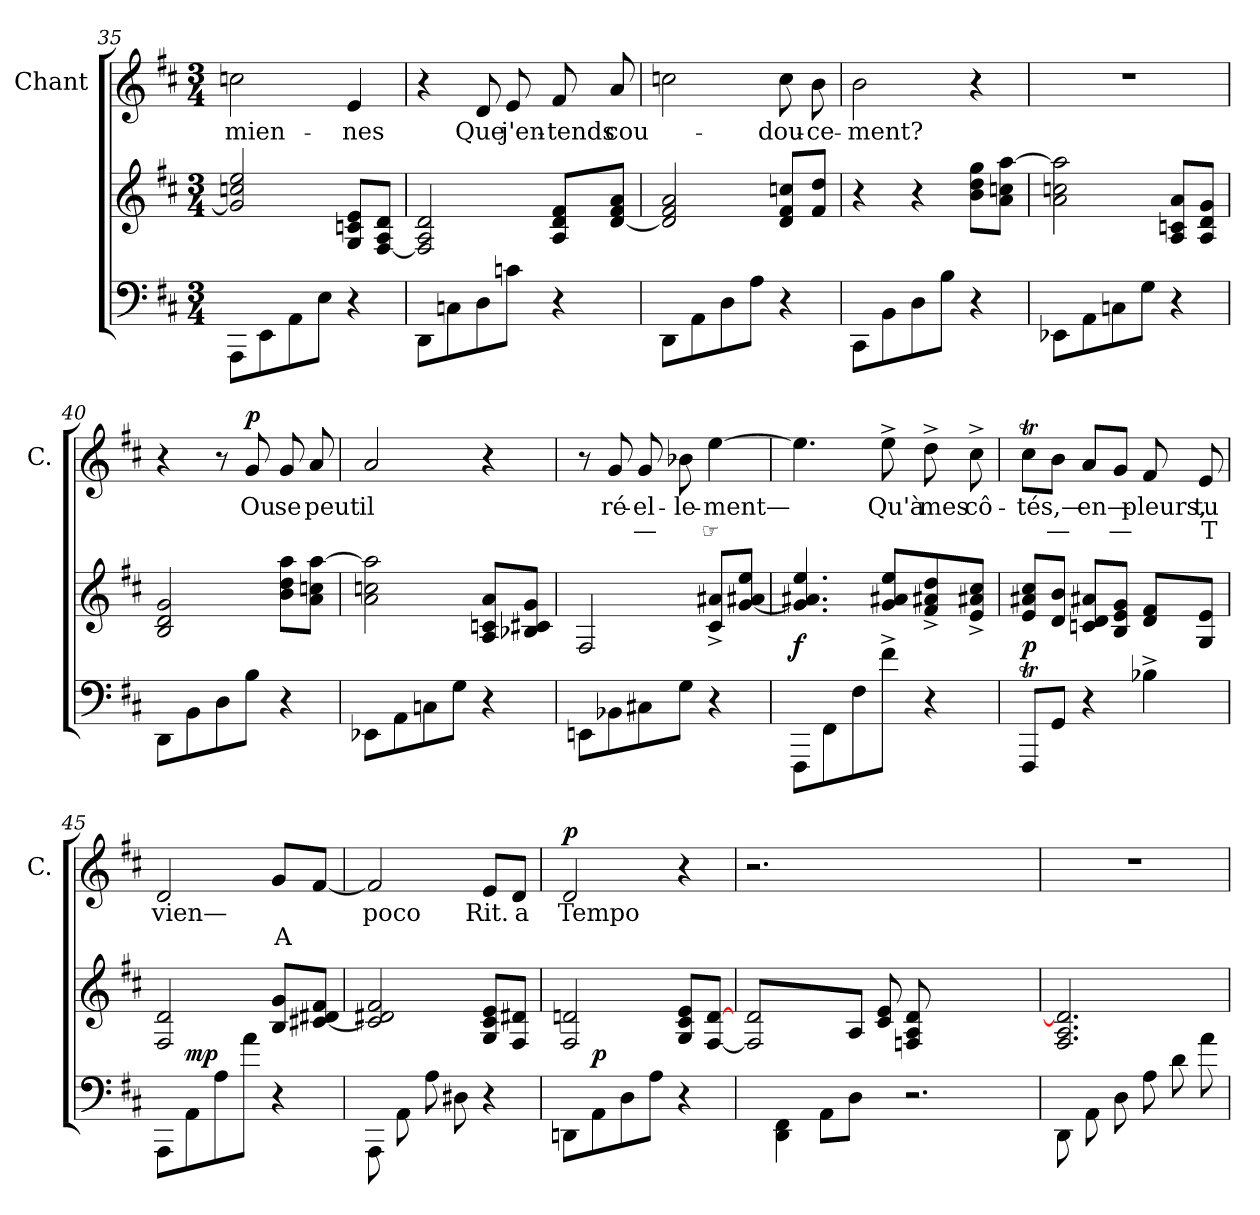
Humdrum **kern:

**kern	**dynam	**kern	**kern	**text	**text	**dynam
*part3	*part3	*part2	*part1	*part1	*part1	*part1
*staff3	*staff3	*staff2	*staff1	*staff1	*staff1	*staff1
*	*	*	*I"Chant	*	*	*
*	*	*	*I'C.	*	*	*
*clefF4	*	*clefG2	*clefG2	*	*	*
*k[f#c#]	*	*k[f#c#]	*k[f#c#]	*	*	*
*M3/4	*	*M3/4	*M3/4	*	*	*
=35	=35	=35	=35	=35	=35	=35
8AAAi\L	.	2eej/ 2ccj/ 2gj]/	2ccnj\	mien-	.	.
8EEi\	.	.	.	.	.	.
8AAi\	.	.	.	.	.	.
8Ei\J	.	.	.	.	.	.
4r	.	8ej/ 8cnj/ 8Gj/L	4ej/	nes	.	.
.	.	8dj/ 8Aj/ [8F#j/J	.	.	.	.
=36	=36	=36	=36	=36	=36	=36
8DDi\L	.	2dj/ 2Aj/ 2F#j]/	4r	.	.	.
8Cni\	.	.	.	.	.	.
8Di\	.	.	8dj/	Que	.	.
8cni\J	.	.	8ej/	j'en-	.	.
4r	.	8f#j/ 8dj/ 8Aj/L	8f#j/	tends	.	.
.	.	8aj/ 8f#j/ [8dj/J	8aj/	cou-	.	.
!!LO:LB:g=z
=37	=37	=37	=37	=37	=37	=37
8DDi\L	.	2aj/ 2f#j/ 2dj]/	2ccnj\	.	.	.
8AAi\	.	.	.	.	.	.
8Di\	.	.	.	.	.	.
8Ai\J	.	.	.	.	.	.
4r	.	8ccnj/ 8f#j/ 8dj/L	8ccj\	dou-	.	.
.	.	8ddj/ 8f#j/J	8bj\	ce-	.	.
=38	=38	=38	=38	=38	=38	=38
8CC#i\L	.	4r	2bj\	ment?	.	.
8BBi\	.	.	.	.	.	.
8Di\	.	4r	.	.	.	.
8Bi\J	.	.	.	.	.	.
4r	.	8bj\ 8ddj\ 8ggj\L	4r	.	.	.
.	.	8aj\ 8ccnj\ [8aaj\J	.	.	.	.
=39	=39	=39	=39	=39	=39	=39
8EE-Xi\L	.	2aj\ 2ccj\ 2aaj]\	2.r	.	.	.
8AAi\	.	.	.	.	.	.
8Cni\	.	.	.	.	.	.
8Gi\J	.	.	.	.	.	.
4r	.	8Aj/ 8aj/ 8cnj/L	.	.	.	.
.	.	8gj/ 8dj/ 8Aj/J	.	.	.	.
=40	=40	=40	=40	=40	=40	=40
8DDi\L	.	2gj/ 2dj/ 2Bj/	4r	.	.	.
8BBi\	.	.	.	.	.	.
8Di\	.	.	8r	.	.	.
!	!	!	!	!	!	!LO:DY:a
8Bi\J	.	.	8gj/	Ou	.	p
4r	.	8bj\ 8ddj\ 8aaj\L	8gj/	se	.	.
.	.	8aj\ 8ccnj\ [8aaj\J	8aj/	peut	.	.
=41	=41	=41	=41	=41	=41	=41
8EE-Xi\L	.	2aj\ 2ccj\ 2aaj]\	2aj/	il	.	.
8AAi\	.	.	.	.	.	.
8Cni\	.	.	.	.	.	.
8Gi\J	.	.	.	.	.	.
4r	.	8aj/ 8cnj/ 8Aj/L	4r	.	.	.
.	.	8gj/ 8c#Xj/ 8B-Xj/J	.	.	.	.
!!LO:LB:g=z
=42	=42	=42	=42	=42	=42	=42
8EEni\L	.	2F#j/	8r	.	.	.
8BB-Xi\	.	.	8gj/	ré-	.	.
8C#Xi\	.	.	8gj/	el-	—	.
8Gi\J	.	.	8b-Xj\	le-	.	.
4r	.	8a#Xj^</ 8c#j^</L	[4eej\	ment—	☞	.
.	.	8eej/ 8a#Xj/ [8gj/J	.	.	.	.
=43	=43	=43	=43	=43	=43	=43
!	!LO:DY:a	!	!	!	!	!
8FFF#i\L	f	4.eej/ 4.a#j/ 4.gj]/	4.eej\]	.	.	.
8FF#i\	.	.	.	.	.	.
8F#i\	.	.	.	.	.	.
8f#^>i\J	.	8eej/ 8a#Xj/ 8gj/L	8ee^>j\	Qu'à	.	.
4r	.	8ddj^</ 8a#Xj^</ 8f#j^</	8dd^>j\	mes	.	.
.	.	8cc#j^</ 8a#Xj^</ 8ej^</J	8cc#^>j\	cô-	.	.
=44	=44	=44	=44	=44	=44	=44
!	!LO:DY:a	!	!	!	!	!
8FFF#ti/L	p	8cc#j/ 8a#Xj/ 8ej/L	8cc#tj\L	tés,—	.	.
8GGi/J	.	8bj/ 8dj/J	8bj\J	.	—	.
4r	.	8a#Xj/ 8dj/ 8cnj/L	8aj/L	en—	.	.
.	.	8gj/ 8ej/ 8Bj/J	8gj/J	.	—	.
4B-X^<i\	.	8f#j/ 8dj/L	8f#j/	pleurs,	.	.
.	.	8ej/ 8Gj/J	8ej/	tu	T	.
=45	=45	=45	=45	=45	=45	=45
8AAAi\L	.	2dj/ 2F#j/	2dj/	vien—	.	.
!	!LO:DY:a	!	!	!	!	!
8AAi\	mp	.	.	.	.	.
8Ai\	.	.	.	.	.	.
8ai\J	.	.	.	.	.	.
4r	.	8gj/ 8Bj/L	8gj/L	.	A	.
.	.	8f#j/ 8d#Xj/ [8c#Xj/J	[8f#j/J	.	.	.
!!LO:LB:g=z
=46	=46	=46	=46	=46	=46	=46
8AAAi\	.	2f#j/ 2d#j/ 2c#j]/	2f#j/]	poco	.	.
8AAi\	.	.	.	.	.	.
8Ai\	.	.	.	.	.	.
8D#Xi\	.	.	.	.	.	.
4r	.	8ej/ 8c#j/ 8Gj/L	8ej/L	Rit.	.	.
.	.	8d#Xj/ 8F#j/J	8dj/J	a	.	.
=47	=47	=47	=47	=47	=47	=47
!	!	!	!	!	!	!LO:DY:a
8DDni\L	.	2dnj/ 2F#j/	2dj/	Tempo	.	p
!	!LO:DY:a	!	!	!	!	!
8AAi\	p	.	.	.	.	.
8Di\	.	.	.	.	.	.
8Ai\J	.	.	.	.	.	.
4r	.	8ej/ 8c#j/ 8Gj/L	4r	.	.	.
.	.	[8dj/ [8F#j/J	.	.	.	.
=48	=48	=48	=48	=48	=48	=48
8ryy	.	2dj/ 2F#j]/	2.r	.	.	.
4FF#i\ 4DDi\	.	.	.	.	.	.
8AAi\L	.	.	.	.	.	.
8Di\J	.	8Aj\J	.	.	.	.
8ryy	.	8c#j/ 8ej/	.	.	.	.
2.r	.	8dZ/ 8AZ/ 8FZ/	2..ryy	.	.	.
.	.	2.ryy	.	.	.	.
8ryy	.	.	.	.	.	.
=49	=49	=49	=49	=49	=49	=49
8DDi\	.	2.dj]/ 2.Aj/ 2.F#j/	2.r	.	.	.
8AAi\	.	.	.	.	.	.
8Di\	.	.	.	.	.	.
8Ai\	.	.	.	.	.	.
8di\	.	.	.	.	.	.
8ai\	.	.	.	.	.	.
=	=	=	=	=	=	=
*-	*-	*-	*-	*-	*-	*-
